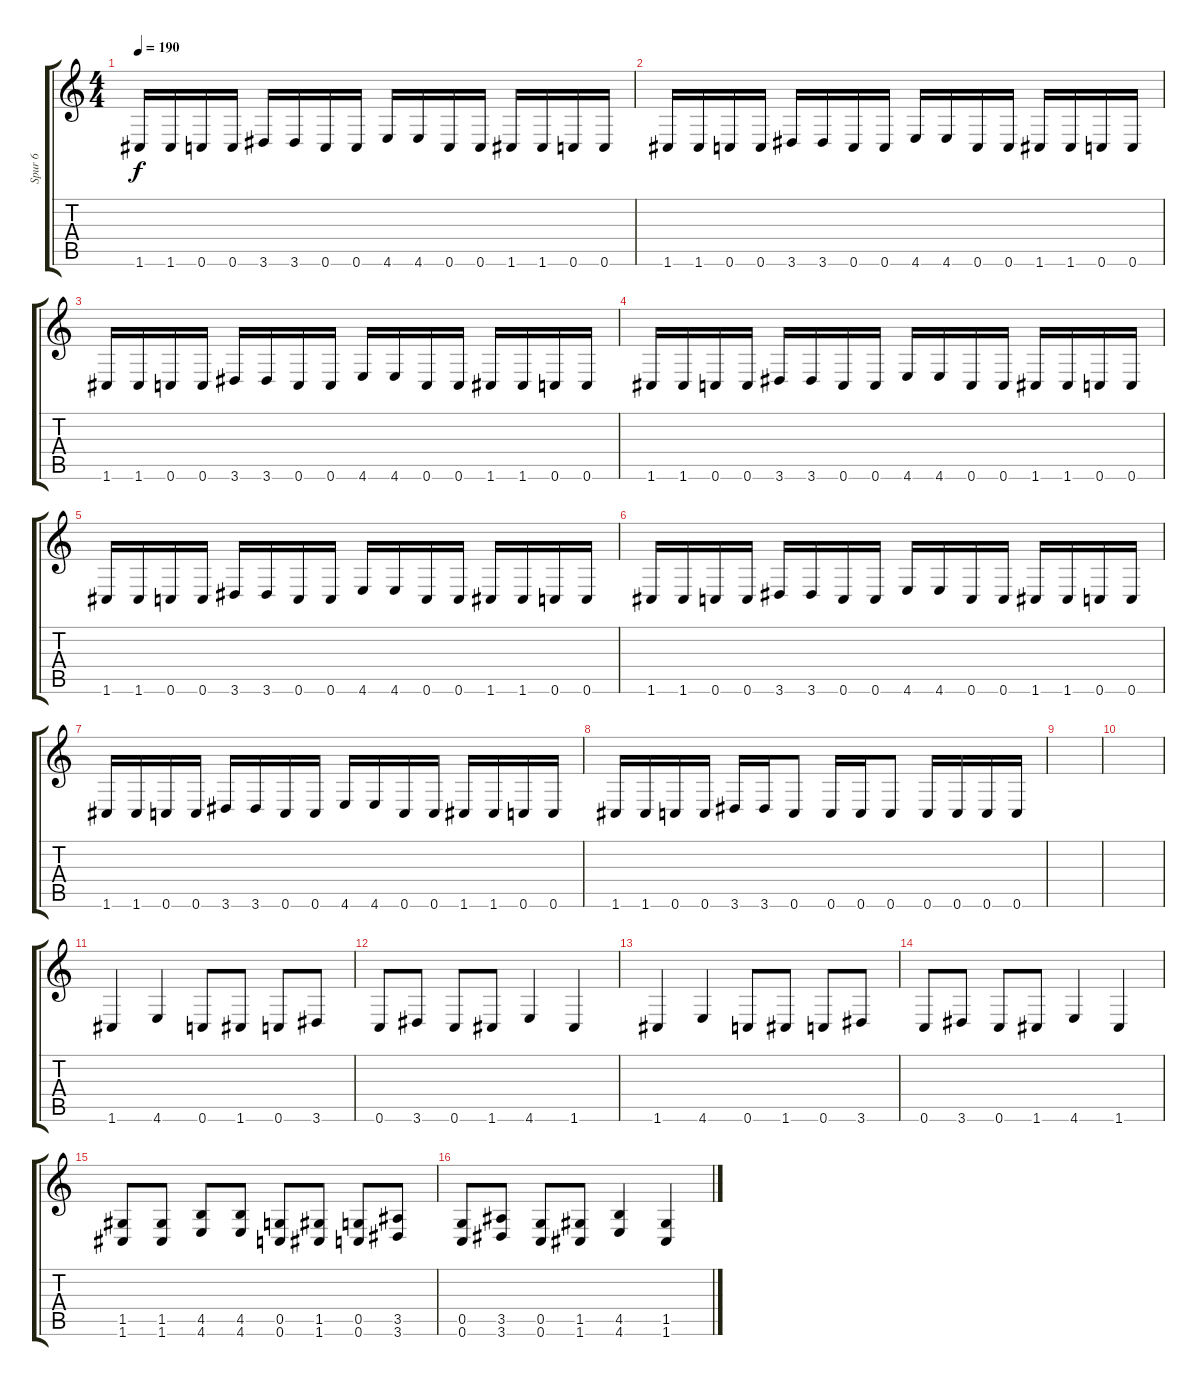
\track ("Spur 6" "Spur 6") {instrument distortionguitar}
\staff {score tabs}
\tuning (D4 A3 F3 C3 G2 C2) {hide}
\ts (4 4)
\tempo 190
\clef g2
\ks c
1.6.16{dy f} 1.6.16 0.6.16 0.6.16 3.6.16 3.6.16 0.6.16 0.6.16 4.6.16 4.6.16 0.6.16 0.6.16 1.6.16 1.6.16 0.6.16 0.6.16 |
1.6.16 1.6.16 0.6.16 0.6.16 3.6.16 3.6.16 0.6.16 0.6.16 4.6.16 4.6.16 0.6.16 0.6.16 1.6.16 1.6.16 0.6.16 0.6.16 |
1.6.16 1.6.16 0.6.16 0.6.16 3.6.16 3.6.16 0.6.16 0.6.16 4.6.16 4.6.16 0.6.16 0.6.16 1.6.16 1.6.16 0.6.16 0.6.16 |
1.6.16 1.6.16 0.6.16 0.6.16 3.6.16 3.6.16 0.6.16 0.6.16 4.6.16 4.6.16 0.6.16 0.6.16 1.6.16 1.6.16 0.6.16 0.6.16 |
1.6.16 1.6.16 0.6.16 0.6.16 3.6.16 3.6.16 0.6.16 0.6.16 4.6.16 4.6.16 0.6.16 0.6.16 1.6.16 1.6.16 0.6.16 0.6.16 |
1.6.16 1.6.16 0.6.16 0.6.16 3.6.16 3.6.16 0.6.16 0.6.16 4.6.16 4.6.16 0.6.16 0.6.16 1.6.16 1.6.16 0.6.16 0.6.16 |
1.6.16 1.6.16 0.6.16 0.6.16 3.6.16 3.6.16 0.6.16 0.6.16 4.6.16 4.6.16 0.6.16 0.6.16 1.6.16 1.6.16 0.6.16 0.6.16 |
1.6.16 1.6.16 0.6.16 0.6.16 3.6.16 3.6.16 0.6.8 0.6.16 0.6.16 0.6.8 0.6.16 0.6.16 0.6.16 0.6.16 |
|
|
1.6.4 4.6.4 0.6.8 1.6.8 0.6.8 3.6.8 |
0.6.8 3.6.8 0.6.8 1.6.8 4.6.4 1.6.4 |
1.6.4 4.6.4 0.6.8 1.6.8 0.6.8 3.6.8 |
0.6.8 3.6.8 0.6.8 1.6.8 4.6.4 1.6.4 |
(1.5 1.6).8 (1.5 1.6).8 (4.5 4.6).8 (4.5 4.6).8 (0.5 0.6).8 (1.5 1.6).8 (0.5 0.6).8 (3.5 3.6).8 |
(0.5 0.6).8 (3.5 3.6).8 (0.5 0.6).8 (1.5 1.6).8 (4.5 4.6).4 (1.5 1.6).4
